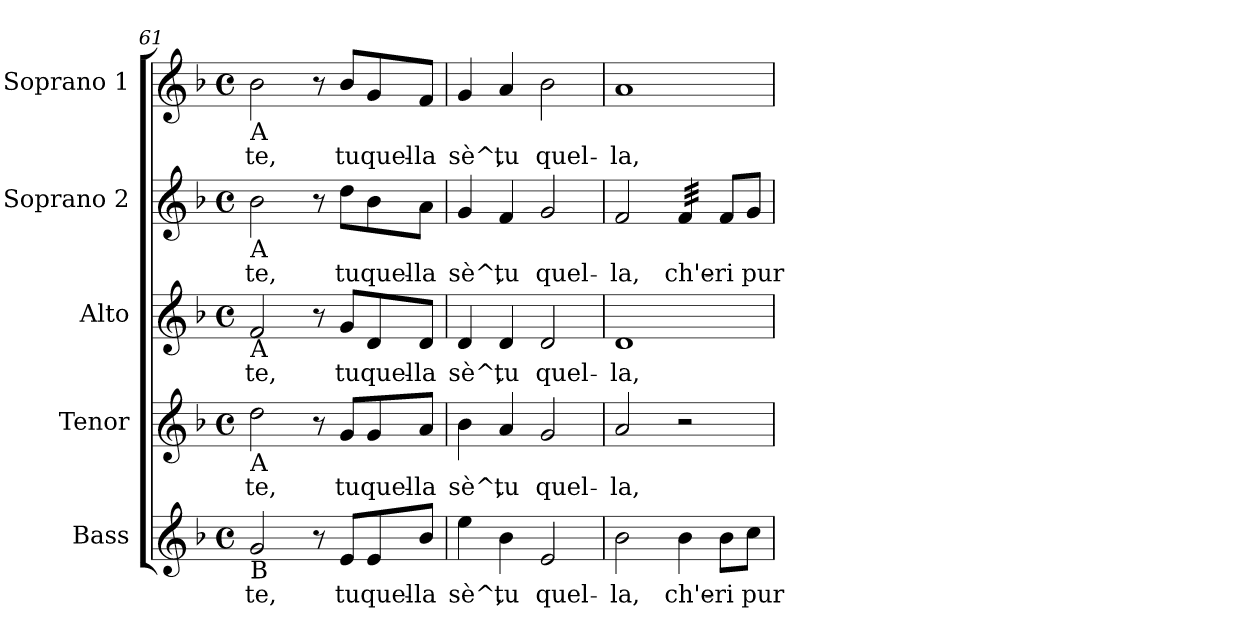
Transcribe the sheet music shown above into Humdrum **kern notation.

**kern	**text	**kern	**text	**kern	**text	**kern	**text	**kern	**text
*part5	*part5	*part4	*part4	*part3	*part3	*part2	*part2	*part1	*part1
*staff5	*staff5	*staff4	*staff4	*staff3	*staff3	*staff2	*staff2	*staff1	*staff1
*I"Bass	*	*I"Tenor	*	*I"Alto	*	*I"Soprano 2	*	*I"Soprano 1	*
!!LO:PB:g=z
*k[b-]	*	*k[b-]	*	*k[b-]	*	*k[b-]	*	*k[b-]	*
*F:	*	*F:	*	*F:	*	*F:	*	*F:	*
*M4/4	*	*M4/4	*	*M4/4	*	*M4/4	*	*M4/4	*
*met(c)	*	*met(c)	*	*met(c)	*	*met(c)	*	*met(c)	*
=61	=61	=61	=61	=61	=61	=61	=61	=61	=61
!	!	!	!	!	!	!	!	!LO:TX:b:t=A	!
!	!	!	!	!	!	!LO:TX:b:t=A	!	!	!
!	!	!	!	!LO:TX:b:t=A	!	!	!	!	!
!	!	!LO:TX:b:t=A	!	!	!	!	!	!	!
!LO:TX:b:t=B	!	!	!	!	!	!	!	!	!
!	!LO:LY:b:cj	!	!LO:LY:b:cj	!	!LO:LY:b:cj	!	!LO:LY:b:cj	!	!LO:LY:b:cj
2g/	-te,	2dd\	-te,	2f/	-te,	2b-\	-te,	2b-\	-te,
8r	.	8r	.	8r	.	8r	.	8r	.
!	!LO:LY:b:cj	!	!LO:LY:b:cj	!	!LO:LY:b:cj	!	!LO:LY:b:cj	!	!LO:LY:b:cj
8e/L	tu	8g/L	tu	8g/L	tu	8dd\L	tu	8b-/L	tu
!	!LO:LY:b:cj	!	!LO:LY:b:cj	!	!LO:LY:b:cj	!	!LO:LY:b:cj	!	!LO:LY:b:cj
8e/	quel-	8g/	quel-	8d/	quel-	8b-\	quel-	8g/	quel-
!	!LO:LY:b:cj	!	!LO:LY:b:cj	!	!LO:LY:b:cj	!	!LO:LY:b:cj	!	!LO:LY:b:cj
8b-/J	-la	8a/J	-la	8d/J	-la	8a\J	-la	8f/J	-la
=62	=62	=62	=62	=62	=62	=62	=62	=62	=62
!	!LO:LY:b:cj	!	!LO:LY:b:cj	!	!LO:LY:b:cj	!	!LO:LY:b:cj	!	!LO:LY:b:cj
4ee\	sè^,	4b-\	sè^,	4d/	sè^,	4g/	sè^,	4g/	sè^,
!	!LO:LY:b:cj	!	!LO:LY:b:cj	!	!LO:LY:b:cj	!	!LO:LY:b:cj	!	!LO:LY:b:cj
4b-\	tu	4a/	tu	4d/	tu	4f/	tu	4a/	tu
!	!LO:LY:b:cj	!	!LO:LY:b:cj	!	!LO:LY:b:cj	!	!LO:LY:b:cj	!	!LO:LY:b:cj
2e/	quel-	2g/	quel-	2d/	quel-	2g/	quel-	2b-\	quel-
=63	=63	=63	=63	=63	=63	=63	=63	=63	=63
!	!LO:LY:b:cj	!	!LO:LY:b:cj	!	!LO:LY:b:cj	!	!LO:LY:b:cj	!	!LO:LY:b:cj
2b-\	-la,	2a/	-la,	1d	-la,	2f/	-la,	1a	-la,
!	!LO:LY:b:cj	!	!	!	!	!	!LO:LY:b:cj	!	!
*	*	*	*	*	*	*tremolo	*	*	*
4b-\	ch'e-	2r	.	.	.	32f/LLL	ch'e-	.	.
.	.	.	.	.	.	32f/	.	.	.
.	.	.	.	.	.	32f/	.	.	.
.	.	.	.	.	.	32f/	.	.	.
.	.	.	.	.	.	32f/	.	.	.
.	.	.	.	.	.	32f/	.	.	.
.	.	.	.	.	.	32f/	.	.	.
.	.	.	.	.	.	32f/JJJ	.	.	.
*	*	*	*	*	*	*Xtremolo	*	*	*
!	!LO:LY:b:cj	!	!	!	!	!	!LO:LY:b:cj	!	!
8b-\L	-ri	.	.	.	.	8f/L	-ri	.	.
!	!LO:LY:b:cj	!	!	!	!	!	!LO:LY:b:cj	!	!
8cc\J	pur	.	.	.	.	8g/J	pur	.	.
=	=	=	=	=	=	=	=	=	=
*-	*-	*-	*-	*-	*-	*-	*-	*-	*-
